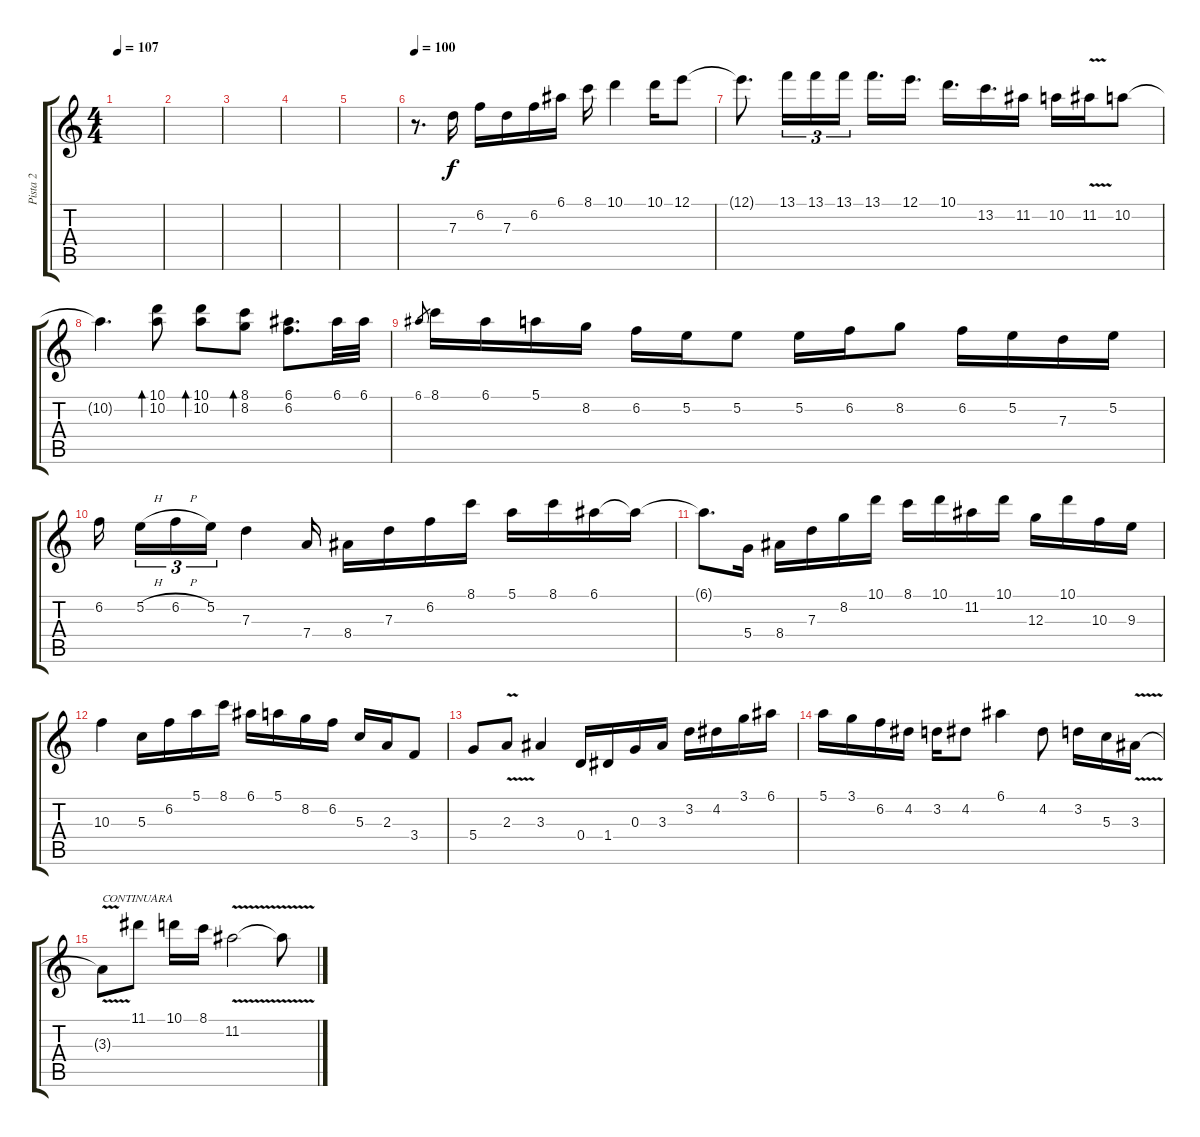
\track ("Pista 2" "Pista 2") {instrument distortionguitar}
\staff {score tabs}
\tuning (E4 B3 G3 D3 A2 E2) {hide}
\ts (4 4)
\tempo 107
\clef g2
\ks c
|
|
|
|
|
\tempo 100
r.8{d} 7.3.16 6.2.16 7.3.16 6.2.16 6.1.16 8.1.16 10.1.4 10.1.16 12.1.8 |
12.1{t}.8{d} 13.1.16{tu (3 2)} 13.1.16{tu (3 2)} 13.1.16{tu (3 2) beam splitsecondary} 13.1.16{d} 12.1.16{d} 10.1.16{d} 13.2.16{d} 11.2.16 10.2.16 11.2{v}.16 10.2.8 |
10.2{t}.4{d} (10.1 10.2).8{bd 60} (10.1 10.2).8{bd 60} (8.1 8.2).8{bd 60} (6.1 6.2).8{d} 6.1.32 6.1.32 |
6.1.8{gr} 8.1.16 6.1.16 5.1.16 8.2.16 6.2.16 5.2.16 5.2.8 5.2.16 6.2.16 8.2.8 6.2.16 5.2.16 7.3.16 5.2.16 |
6.2.16{beam splitsecondary} 5.2{h}.16{tu (3 2)} 6.2{h}.16{tu (3 2)} 5.2.16{tu (3 2)} 7.3.4 7.4.16 8.4.16 7.3.16 6.2.16 8.1.16 5.1.16 8.1.16 6.1.16 6.1{t}.16 |
6.1{t}.8{d} 5.4.16 8.4.16 7.3.16 8.2.16 10.1.16 8.1.16 10.1.16 11.2.16 10.1.16 12.3.16 10.1.16 10.3.16 9.3.16 |
10.3.4 5.3.16 6.2.16 5.1.16 8.1.16 6.1.16 5.1.16 8.2.16 6.2.16 5.3.16 2.3.16 3.4.8 |
5.4.8 2.3{v}.8 3.3.4 0.4.16 1.4.16 0.3.16 3.3.16 3.2.16 4.2.16 3.1.16 6.1.16 |
5.1.16 3.1.16 6.2.16 4.2.16 3.2.16 4.2.8 6.1.4 4.2.8 3.2.16 5.3.16 3.3{v}.16 |
3.3{t}.8{txt "CONTINUARA"} 11.1.8 10.1.16 8.1.16 11.2{v}.2 11.2{t}.8
